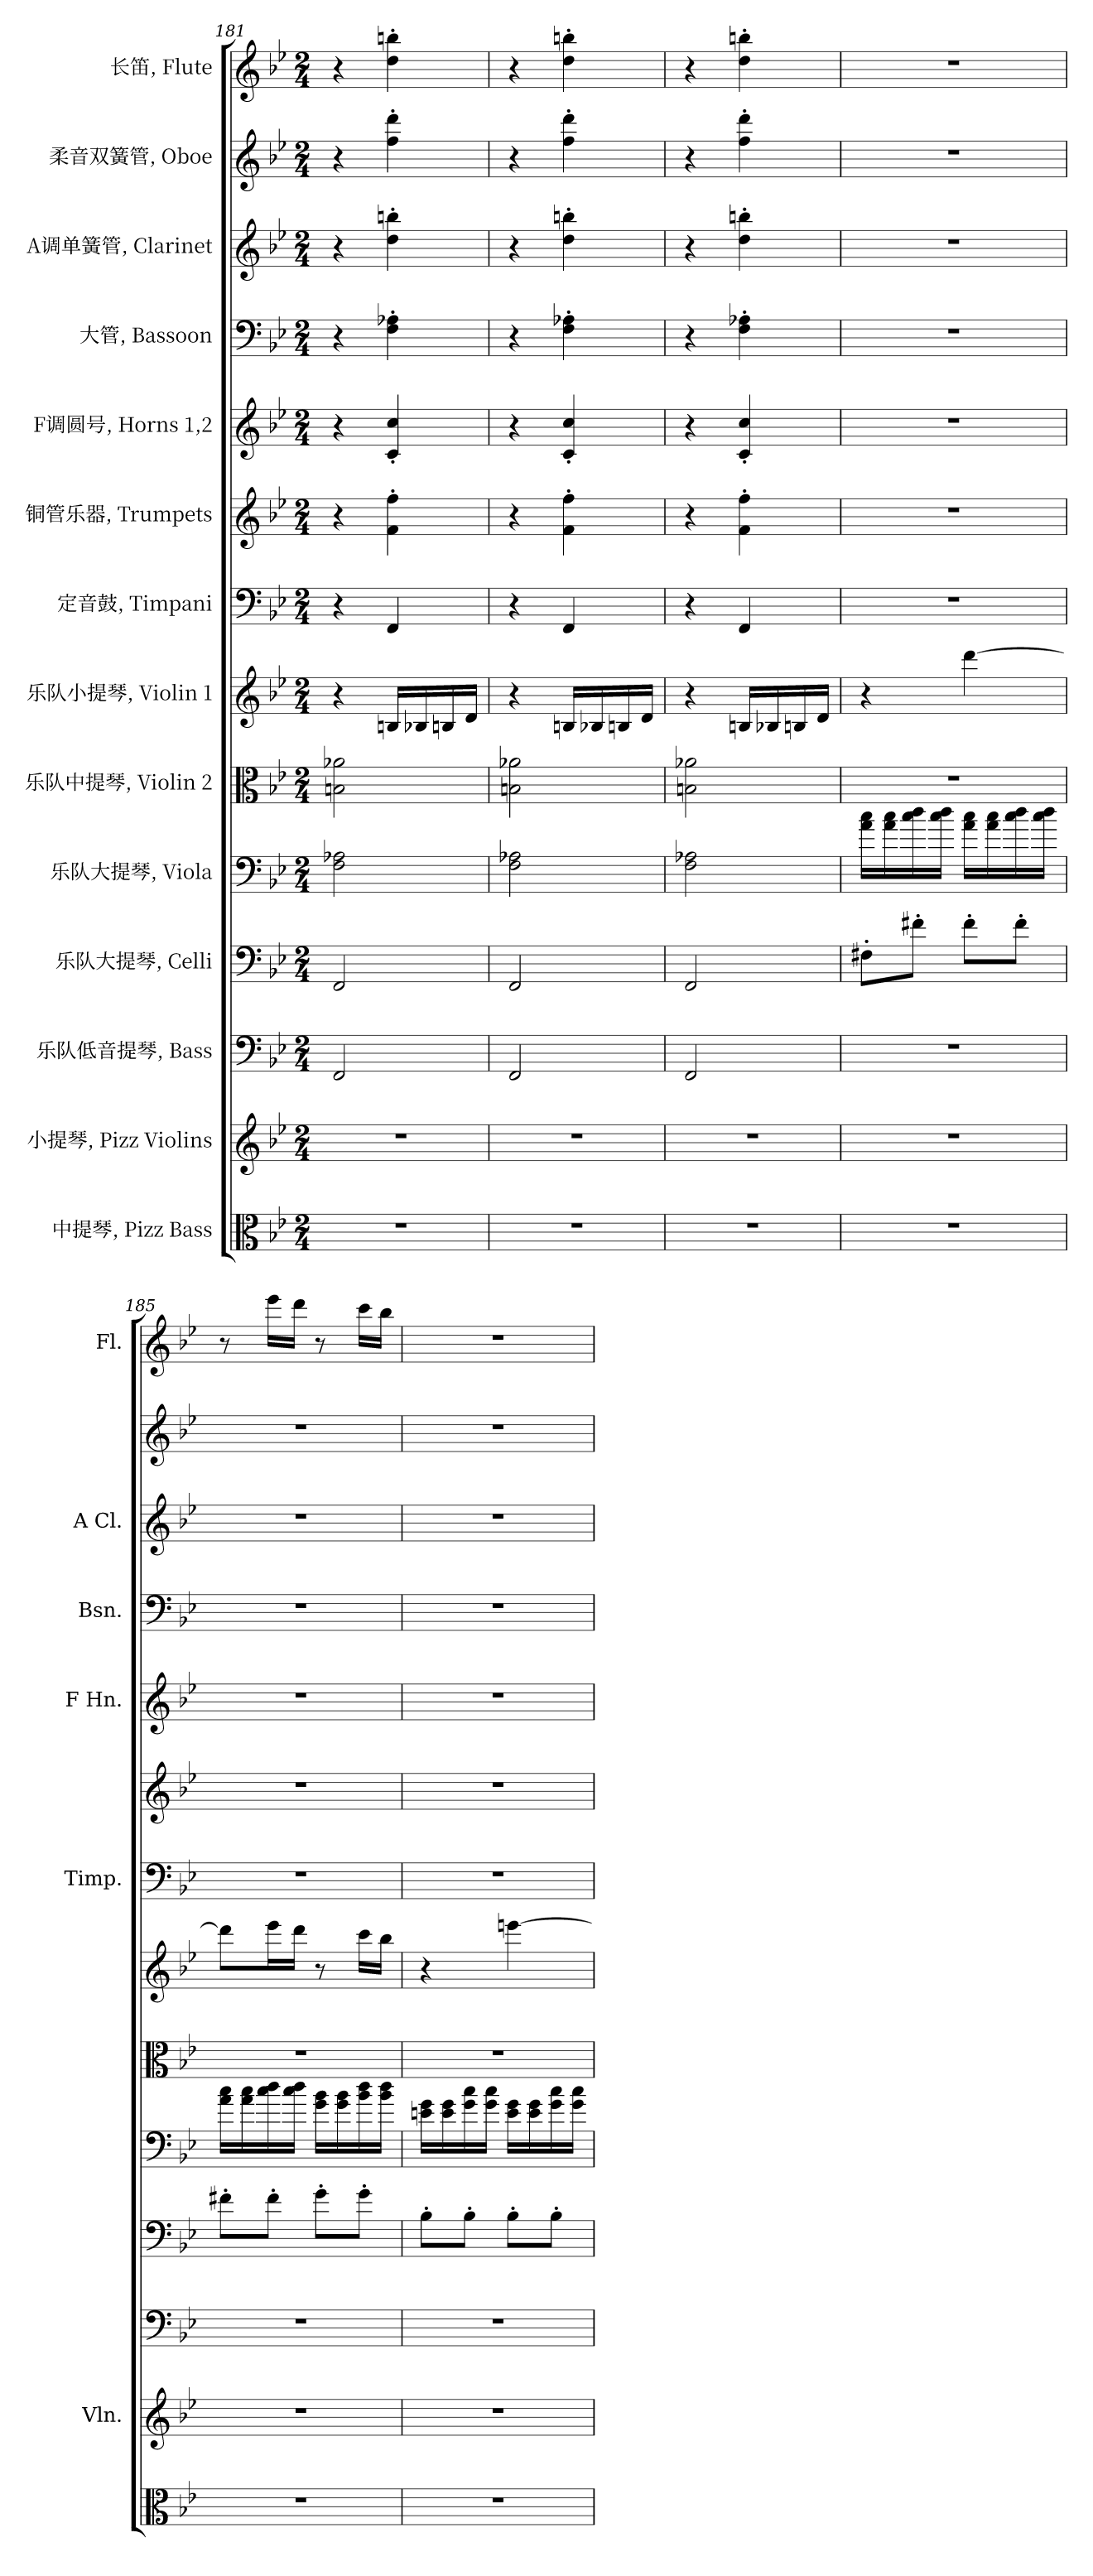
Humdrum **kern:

**kern	**kern	**kern	**kern	**kern	**kern	**kern	**kern	**kern	**kern	**kern	**kern	**kern	**kern
*part14	*part13	*part12	*part11	*part10	*part9	*part8	*part7	*part6	*part5	*part4	*part3	*part2	*part1
*staff14	*staff13	*staff12	*staff11	*staff10	*staff9	*staff8	*staff7	*staff6	*staff5	*staff4	*staff3	*staff2	*staff1
*I"中提琴, Pizz Bass	*I"小提琴, Pizz Violins	*I"乐队低音提琴, Bass	*I"乐队大提琴, Celli	*I"乐队大提琴, Viola	*I"乐队中提琴, Violin 2	*I"乐队小提琴, Violin 1	*I"定音鼓, Timpani	*I"铜管乐器, Trumpets	*I"F调圆号, Horns 1,2	*I"大管, Bassoon	*I"A调单簧管, Clarinet	*I"柔音双簧管, Oboe	*I"长笛, Flute
*	*I'Vln.	*	*	*	*	*	*I'Timp.	*	*I'F Hn.	*I'Bsn.	*I'A Cl.	*	*I'Fl.
*clefC3	*clefG2	*clefF4	*clefF4	*clefF4	*clefC3	*clefG2	*clefF4	*clefG2	*clefG2	*clefF4	*clefG2	*clefG2	*clefG2
*	*	*ITrd7c12	*	*	*	*	*	*	*ITrd4c7	*	*ITrd2c3	*ITrd2c3	*
*k[b-e-]	*k[b-e-]	*k[b-e-]	*k[b-e-]	*k[b-e-]	*k[b-e-]	*k[b-e-]	*k[b-e-]	*k[b-e-]	*k[b-e-a-]	*k[b-e-]	*k[f#]	*k[f#]	*k[b-e-]
*M2/4	*M2/4	*M2/4	*M2/4	*M2/4	*M2/4	*M2/4	*M2/4	*M2/4	*M2/4	*M2/4	*M2/4	*M2/4	*M2/4
=181	=181	=181	=181	=181	=181	=181	=181	=181	=181	=181	=181	=181	=181
2r	2r	2FFF/	2FF/	2F\ 2A-X\	2Bn\ 2a-X\	4r	4r	4r	4r	4r	4r	4r	4r
.	.	.	.	.	.	16Bn/LL	4FF/	4f\' 4ff\'	4F/' 4f/'	4F\' 4A-X\'	4b\' 4gg#X\'	4dd\' 4bb\'	4dd\' 4bbn\'
.	.	.	.	.	.	16B-X/	.	.	.	.	.	.	.
.	.	.	.	.	.	16Bn/	.	.	.	.	.	.	.
.	.	.	.	.	.	16d/JJ	.	.	.	.	.	.	.
=182	=182	=182	=182	=182	=182	=182	=182	=182	=182	=182	=182	=182	=182
2r	2r	2FFF/	2FF/	2F\ 2A-X\	2Bn\ 2a-X\	4r	4r	4r	4r	4r	4r	4r	4r
.	.	.	.	.	.	16Bn/LL	4FF/	4f\' 4ff\'	4F/' 4f/'	4F\' 4A-X\'	4b\' 4gg#X\'	4dd\' 4bb\'	4dd\' 4bbn\'
.	.	.	.	.	.	16B-X/	.	.	.	.	.	.	.
.	.	.	.	.	.	16Bn/	.	.	.	.	.	.	.
.	.	.	.	.	.	16d/JJ	.	.	.	.	.	.	.
=183	=183	=183	=183	=183	=183	=183	=183	=183	=183	=183	=183	=183	=183
2r	2r	2FFF/	2FF/	2F\ 2A-X\	2Bn\ 2a-X\	4r	4r	4r	4r	4r	4r	4r	4r
.	.	.	.	.	.	16Bn/LL	4FF/	4f\' 4ff\'	4F/' 4f/'	4F\' 4A-X\'	4b\' 4gg#X\'	4dd\' 4bb\'	4dd\' 4bbn\'
.	.	.	.	.	.	16B-X/	.	.	.	.	.	.	.
.	.	.	.	.	.	16Bn/	.	.	.	.	.	.	.
.	.	.	.	.	.	16d/JJ	.	.	.	.	.	.	.
!!LO:PB:g=z
=184	=184	=184	=184	=184	=184	=184	=184	=184	=184	=184	=184	=184	=184
2r	2r	2r	8F#X'\L	16a\ 16cc\LL	2r	4r	2r	2r	2r	2r	2r	2r	2r
.	.	.	.	16a\ 16cc\	.	.	.	.	.	.	.	.	.
.	.	.	8f#X'\J	16cc\ 16dd\	.	.	.	.	.	.	.	.	.
.	.	.	.	16cc\ 16dd\JJ	.	.	.	.	.	.	.	.	.
.	.	.	8f#'\L	16a\ 16cc\LL	.	[4ddd\	.	.	.	.	.	.	.
.	.	.	.	16a\ 16cc\	.	.	.	.	.	.	.	.	.
.	.	.	8f#'\J	16cc\ 16dd\	.	.	.	.	.	.	.	.	.
.	.	.	.	16cc\ 16dd\JJ	.	.	.	.	.	.	.	.	.
=185	=185	=185	=185	=185	=185	=185	=185	=185	=185	=185	=185	=185	=185
2r	2r	2r	8f#X'\L	16a\ 16cc\LL	2r	8ddd\L]	2r	2r	2r	2r	2r	2r	8r
.	.	.	.	16a\ 16cc\	.	.	.	.	.	.	.	.	.
.	.	.	8f#'\J	16cc\ 16dd\	.	16eee-\L	.	.	.	.	.	.	16eee-\LL
.	.	.	.	16cc\ 16dd\JJ	.	16ddd\JJ	.	.	.	.	.	.	16ddd\JJ
.	.	.	8g'\L	16g\ 16b-\LL	.	8r	.	.	.	.	.	.	8r
.	.	.	.	16g\ 16b-\	.	.	.	.	.	.	.	.	.
.	.	.	8g'\J	16b-\ 16dd\	.	16ccc\LL	.	.	.	.	.	.	16ccc\LL
.	.	.	.	16b-\ 16dd\JJ	.	16bb-\JJ	.	.	.	.	.	.	16bb-\JJ
=186	=186	=186	=186	=186	=186	=186	=186	=186	=186	=186	=186	=186	=186
2r	2r	2r	8B-'\L	16en\ 16g\LL	2r	4r	2r	2r	2r	2r	2r	2r	2r
.	.	.	.	16e\ 16g\	.	.	.	.	.	.	.	.	.
.	.	.	8B-'\J	16g\ 16cc\	.	.	.	.	.	.	.	.	.
.	.	.	.	16g\ 16cc\JJ	.	.	.	.	.	.	.	.	.
.	.	.	8B-'\L	16e\ 16g\LL	.	[4eeen\	.	.	.	.	.	.	.
.	.	.	.	16e\ 16g\	.	.	.	.	.	.	.	.	.
.	.	.	8B-'\J	16g\ 16cc\	.	.	.	.	.	.	.	.	.
.	.	.	.	16g\ 16cc\JJ	.	.	.	.	.	.	.	.	.
=	=	=	=	=	=	=	=	=	=	=	=	=	=
*-	*-	*-	*-	*-	*-	*-	*-	*-	*-	*-	*-	*-	*-
